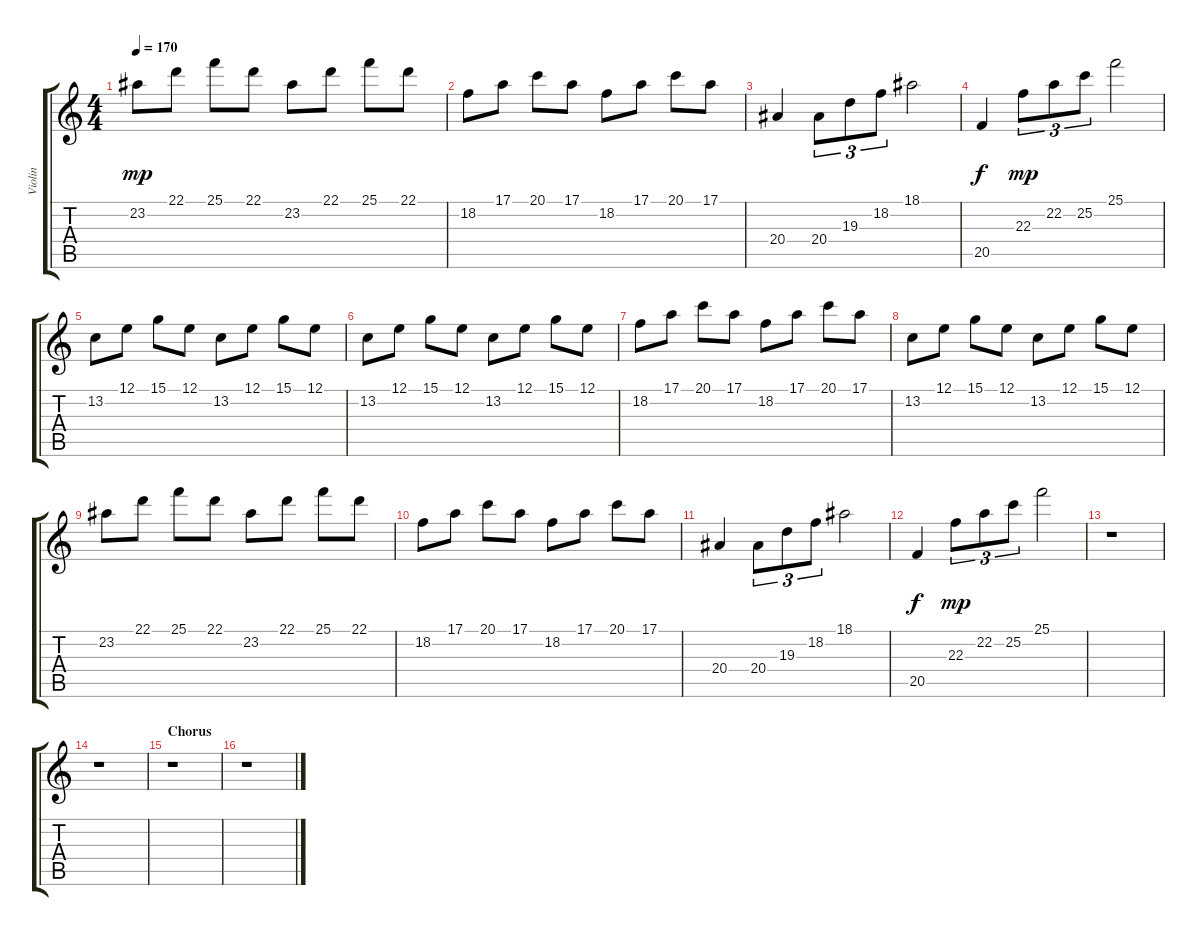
\track ("Violin" "Violin") {instrument violin}
\staff {score tabs}
\tuning (E4 B3 G3 D3 A2 E2) {hide}
\ts (4 4)
\tempo 170
\clef g2
\ks c
23.2.8{dy mp} 22.1.8 25.1.8 22.1.8 23.2.8 22.1.8 25.1.8 22.1.8 |
18.2.8 17.1.8 20.1.8 17.1.8 18.2.8 17.1.8 20.1.8 17.1.8 |
20.4.4 20.4.8{tu (3 2)} 19.3.8{tu (3 2)} 18.2.8{tu (3 2)} 18.1.2 |
20.5.4{dy f} 22.3.8{tu (3 2) dy mp} 22.2.8{tu (3 2)} 25.2.8{tu (3 2)} 25.1.2 |
13.2.8 12.1.8 15.1.8 12.1.8 13.2.8 12.1.8 15.1.8 12.1.8 |
13.2.8 12.1.8 15.1.8 12.1.8 13.2.8 12.1.8 15.1.8 12.1.8 |
\section ("" "")
18.2.8 17.1.8 20.1.8 17.1.8 18.2.8 17.1.8 20.1.8 17.1.8 |
13.2.8 12.1.8 15.1.8 12.1.8 13.2.8 12.1.8 15.1.8 12.1.8 |
23.2.8 22.1.8 25.1.8 22.1.8 23.2.8 22.1.8 25.1.8 22.1.8 |
18.2.8 17.1.8 20.1.8 17.1.8 18.2.8 17.1.8 20.1.8 17.1.8 |
20.4.4 20.4.8{tu (3 2)} 19.3.8{tu (3 2)} 18.2.8{tu (3 2)} 18.1.2 |
20.5.4{dy f} 22.3.8{tu (3 2) dy mp} 22.2.8{tu (3 2)} 25.2.8{tu (3 2)} 25.1.2 |
r.1 |
r.1 |
\section ("" "Chorus")
r.1 |
r.1
